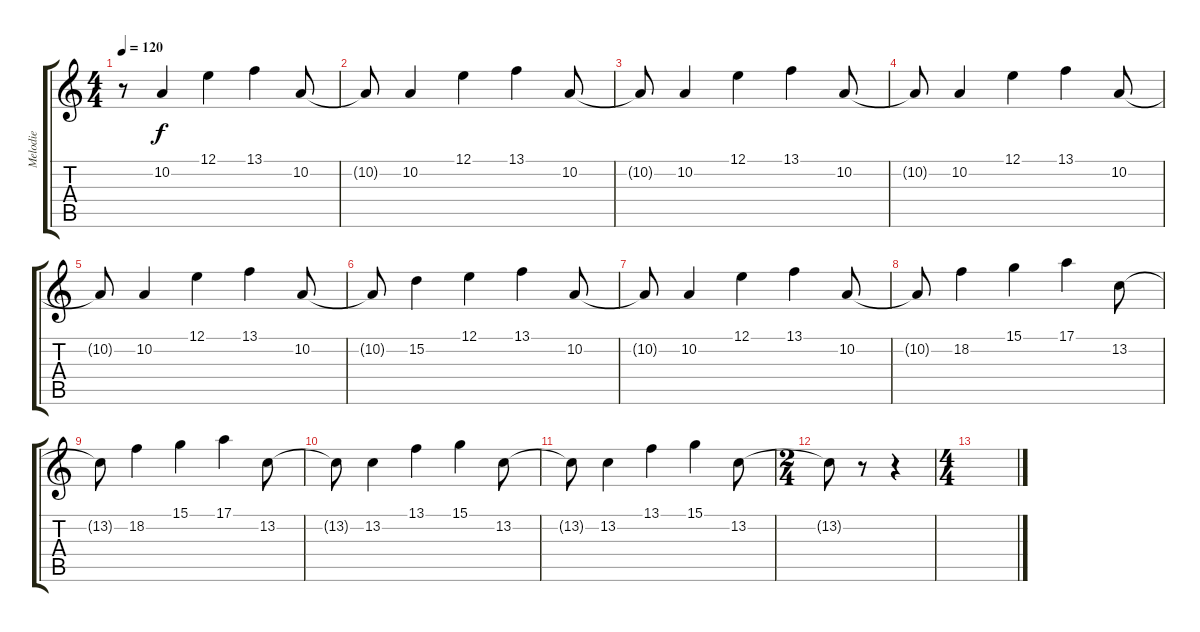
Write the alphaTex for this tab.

\track ("Melodie" "Melodie") {instrument vibraphone}
\staff {score tabs}
\tuning (E4 B3 G3 D3 A2 E2) {hide}
\ts (4 4)
\tempo 120
\clef g2
\ks c
r.8{dy f volume 2 instrument vibraphone} 10.2.4{volume 6} 12.1.4 13.1.4 10.2.8 |
10.2{t}.8 10.2.4 12.1.4 13.1.4 10.2.8 |
10.2{t}.8{volume 8} 10.2.4 12.1.4 13.1.4 10.2.8 |
10.2{t}.8 10.2.4 12.1.4 13.1.4 10.2.8 |
10.2{t}.8 10.2.4 12.1.4 13.1.4 10.2.8 |
10.2{t}.8 15.2.4 12.1.4 13.1.4 10.2.8 |
10.2{t}.8 10.2.4 12.1.4 13.1.4 10.2.8 |
10.2{t}.8 18.2.4 15.1.4 17.1.4 13.2.8 |
13.2{t}.8 18.2.4 15.1.4 17.1.4 13.2.8 |
13.2{t}.8 13.2.4 13.1.4 15.1.4 13.2.8 |
13.2{t}.8 13.2.4 13.1.4 15.1.4 13.2.8 |
\ts (2 4)
13.2{t}.8 r.8 r.4 |
\ts (4 4)
